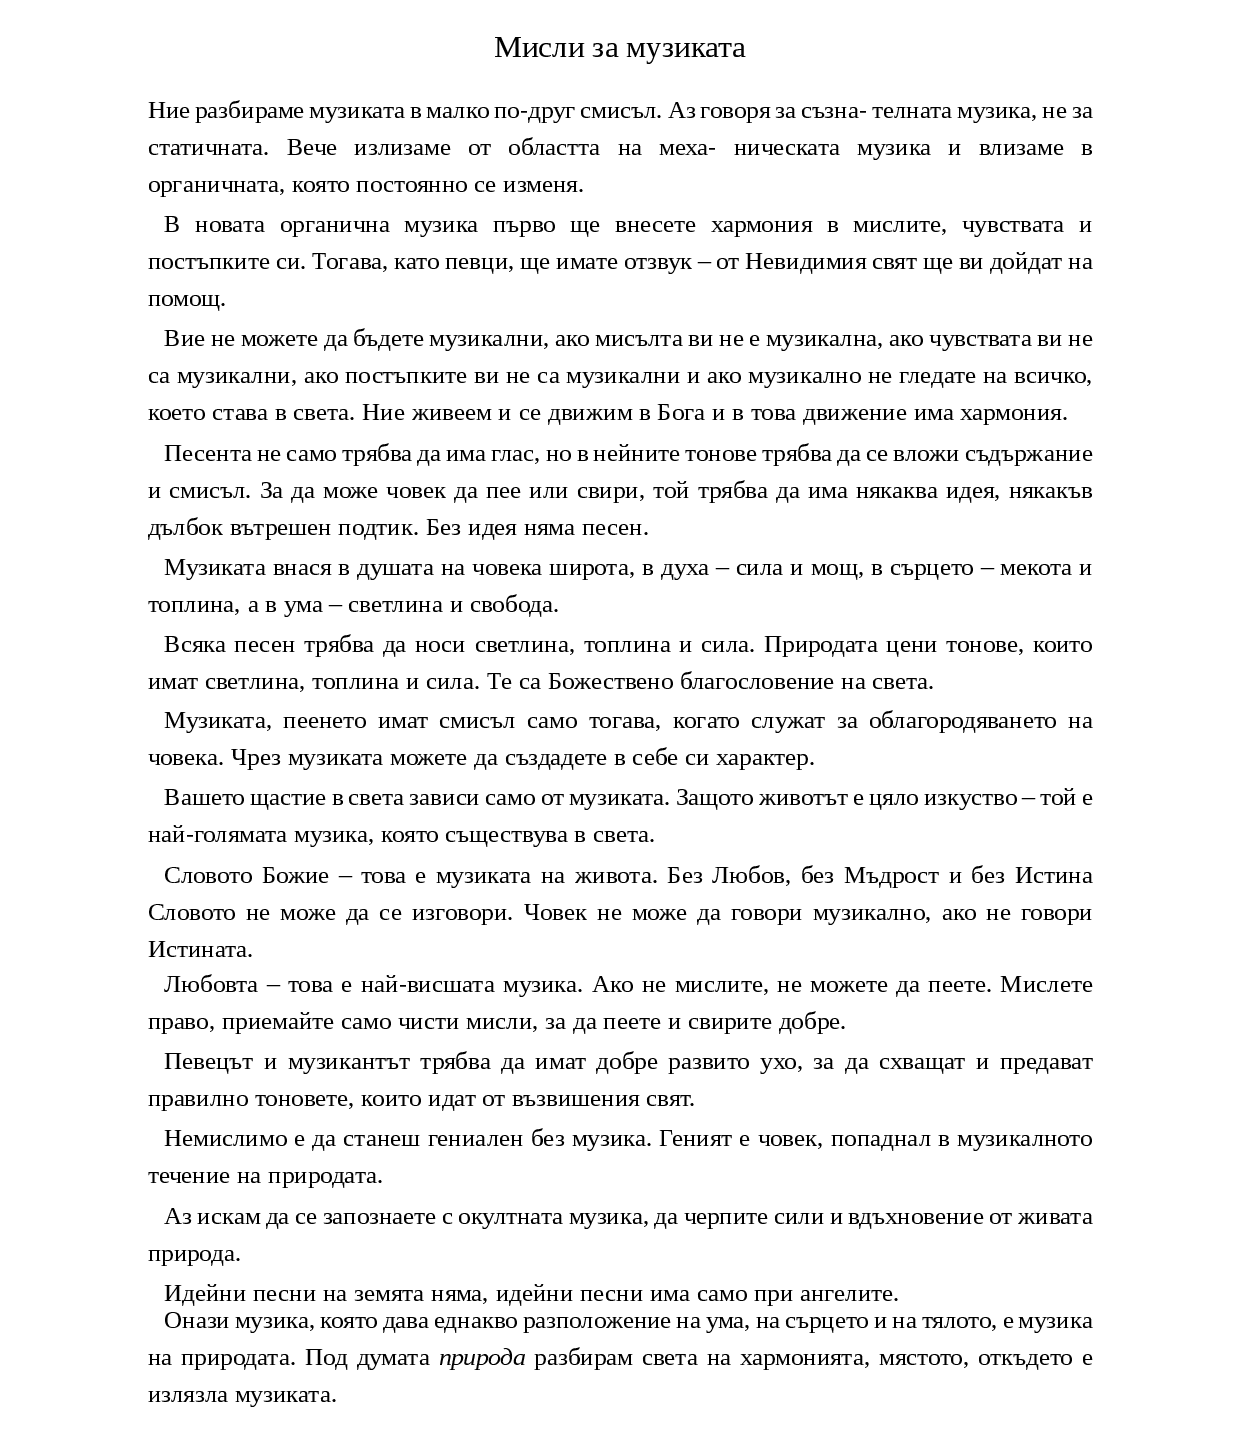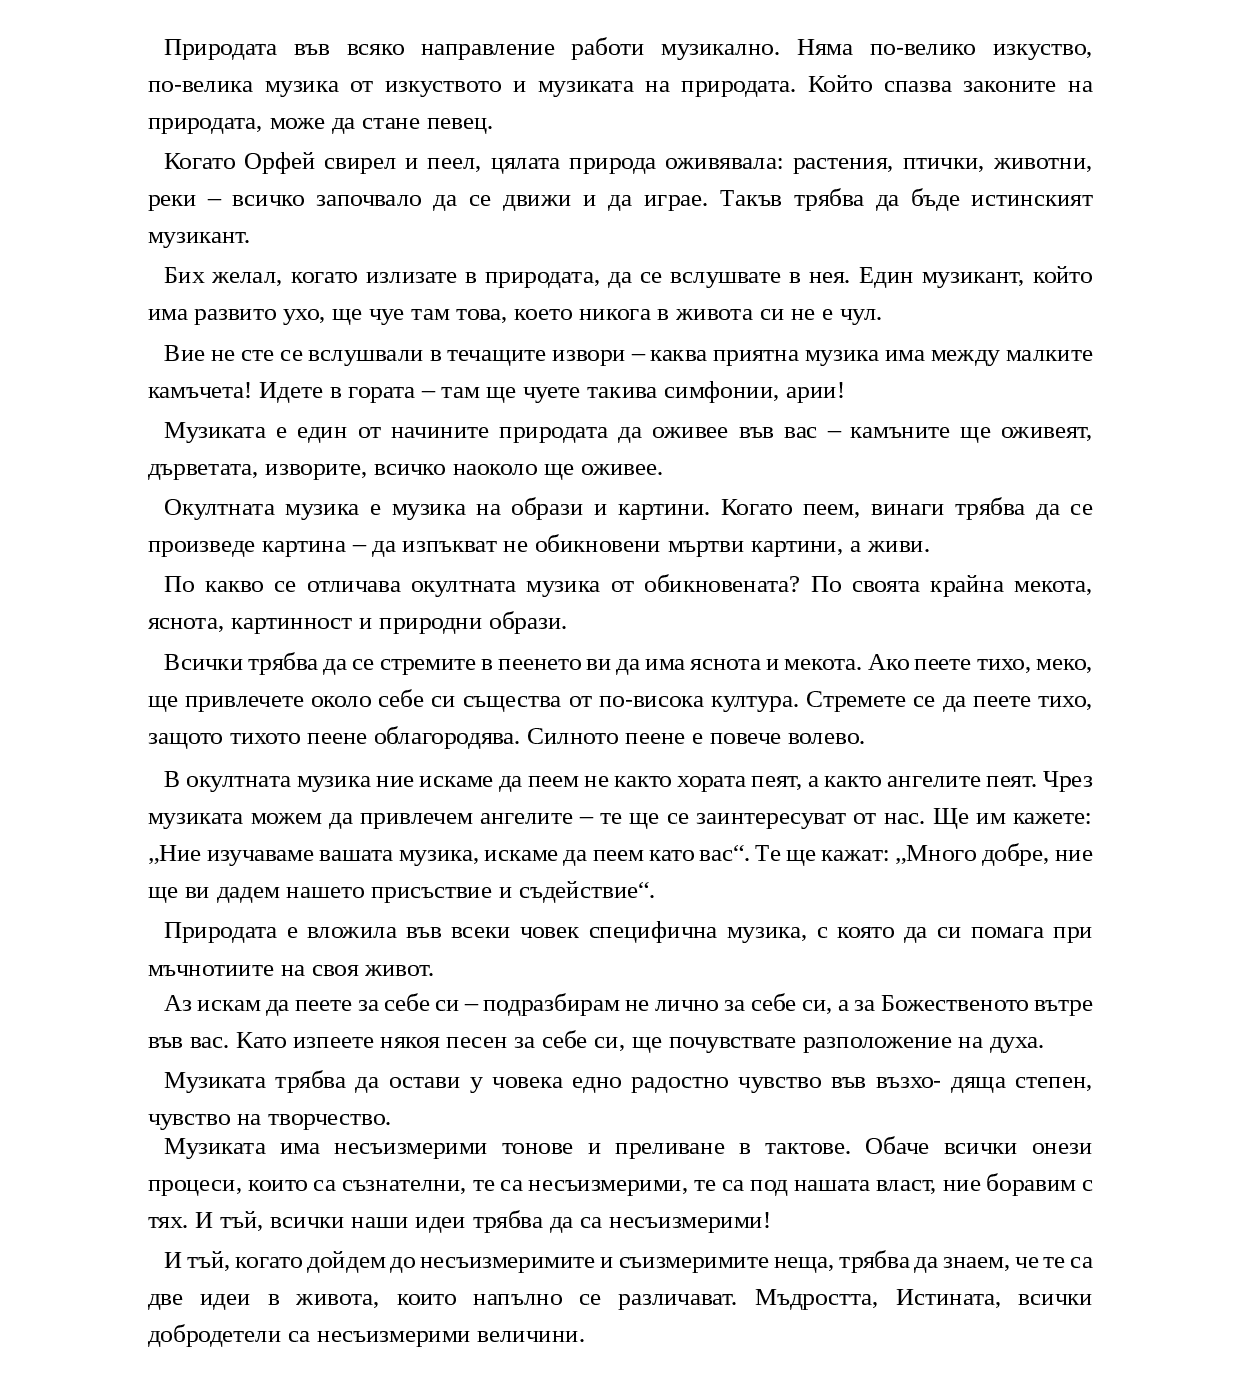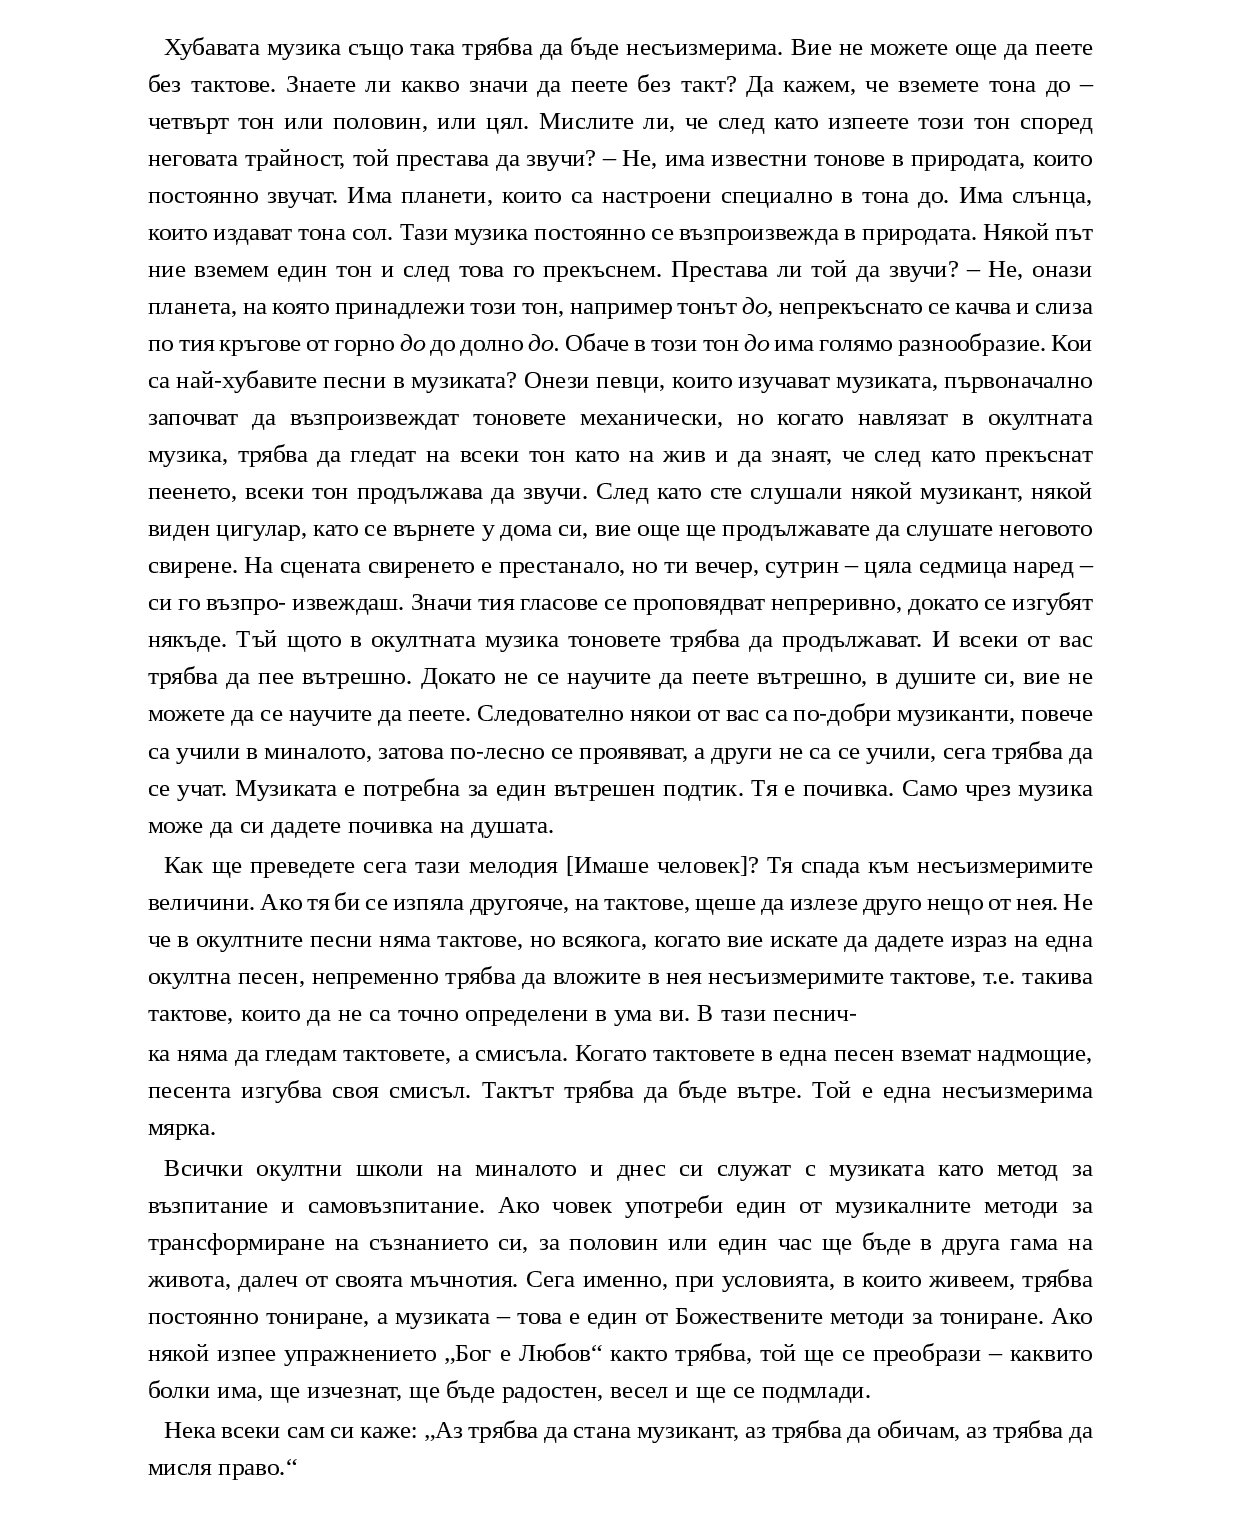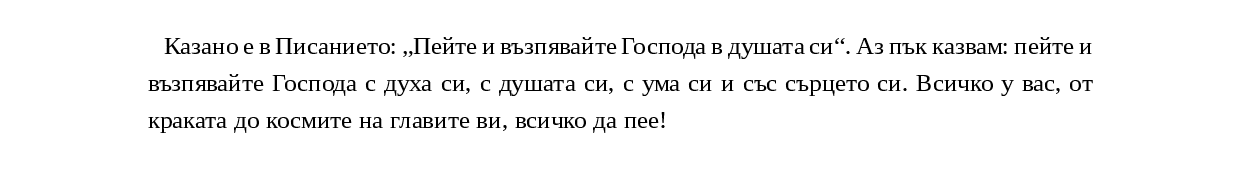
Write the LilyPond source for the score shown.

\version "2.24.4"

% include paper part and global functions
\include "include/globals.ily"

\bookpart {
  \paper {
    print-all-headers = ##t
    print-page-number = ##f
    print-first-page-number = ##f


    % put page numbers on the top and change the font style.
    oddHeaderMarkup = \markup
    \fill-line {
      ""
      \unless \on-first-page-of-part \fromproperty #'header:instrument
      \if \should-print-page-number \abs-fontsize #9 { \number \fromproperty #'page:page-number-string }
    }
    %% evenHeaderMarkup would inherit the value of
    %% oddHeaderMarkup if it were not defined here
    evenHeaderMarkup = \markup
    \fill-line {
      \if \should-print-page-number \abs-fontsize #9 { \number \fromproperty #'page:page-number-string }
      \unless \on-first-page-of-part \fromproperty #'header:instrument
      ""
    }

    oddFooterMarkup = \markup ""

    evenFooterMarkup = ""
    left-margin = 2.5\cm
    right-margin = 2.5\cm
    top-margin = 1.5\cm
    bottom-margin = 2.5\cm
    ragged-bottom = ##t % do not spread the staves to fill the whole vertical space
    top-markup-spacing.basic-distance = 8\mm % margin between page number and system for the first page
    top-system-spacing.basic-distance = 10\mm % margin between page number and system for the other pages

    % change distance between staves
    system-system-spacing =
    #'((basic-distance . 16)
       (minimum-distance . 6)
       (padding . 1)
       (stretchability . 12))
  }

  \header {
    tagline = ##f
  }


  \tocItem \markup "Мисли за музиката"
  \markup \abs-fontsize #15  { \fill-line {"Мисли за музиката"} }

  \markup \abs-fontsize #12 {
    \vspace #1.5 \override #'(baseline-skip . 3.4)
    \justify {

      Ние разбираме музиката в малко по-друг смисъл. Аз говоря за съзна- телната музика, не за статичната. Вече излизаме от областта на меха- ническата музика и влизаме в органичната, която постоянно се изменя.

    }
  }

  \markup \abs-fontsize #12 {
    \vspace #0.9  \override #'(baseline-skip . 3.4)
    \justify {
      \hspace #1.5
      В новата органична музика първо ще внесете хармония в мислите, чувствата и постъпките си. Тогава, като певци, ще имате отзвук – от Невидимия свят ще ви дойдат на помощ.

    }
  }

  \markup \abs-fontsize #12 {
    \vspace #0.9  \override #'(baseline-skip . 3.4)
    \justify {
      \hspace #1.5
      Вие не можете да бъдете музикални, ако мисълта ви не е музикална, ако чувствата ви не са музикални, ако постъпките ви не са музикални и ако музикално не гледате на всичко, което става в света. Ние живеем и се движим в Бога и в това движение има хармония.
    }
  }
  \markup \abs-fontsize #12 {
    \vspace #0.9  \override #'(baseline-skip . 3.4)
    \justify {
      \hspace #1.5

      Песента не само трябва да има глас, но в нейните тонове трябва да се вложи съдържание и смисъл. За да може човек да пее или свири, той трябва да има някаква идея, някакъв дълбок вътрешен подтик. Без идея няма песен.
    }
  }
  \markup \abs-fontsize #12 {
    \vspace #0.9  \override #'(baseline-skip . 3.4)
    \justify {
      \hspace #1.5

      Музиката внася в душата на човека широта, в духа – сила и мощ, в сърцето – мекота и топлина, а в ума – светлина и свобода.
    }
  }

  \markup \abs-fontsize #12 {
    \vspace #0.9  \override #'(baseline-skip . 3.4)
    \justify {
      \hspace #1.5
      Всяка песен трябва да носи светлина, топлина и сила. Природата цени тонове, които имат светлина, топлина и сила. Те са Божествено благословение на света.
    }
  }

  \markup \abs-fontsize #12 {
    \vspace #0.9  \override #'(baseline-skip . 3.4)
    \justify {
      \hspace #1.5

      Музиката, пеенето имат смисъл само тогава, когато служат за облагородяването на човека. Чрез музиката можете да създадете в себе си характер.
    }
  }
  \markup \abs-fontsize #12 {
    \vspace #0.9  \override #'(baseline-skip . 3.4)
    \justify {
      \hspace #1.5
      Вашето щастие в света зависи само от музиката. Защото животът е цяло изкуство – той е най-голямата музика, която съществува в света.
    }
  }

  \markup \abs-fontsize #12 {
    \vspace #0.9  \override #'(baseline-skip . 3.4)
    \justify {
      \hspace #1.5

      Словото Божие – това е музиката на живота. Без Любов, без Мъдрост и без Истина Словото не може да се изговори. Човек не може да говори музикално, ако не говори Истината.
    }
  }

  \markup \abs-fontsize #12 {
    \vspace #0.9  \override #'(baseline-skip . 3.4)
    \justify {
      \hspace #1.5
      Любовта – това е най-висшата музика. Ако не мислите, не можете да пеете. Мислете право, приемайте само чисти мисли, за да пеете и свирите добре.
    }
  }

  \markup \abs-fontsize #12 {
    \vspace #0.9  \override #'(baseline-skip . 3.4)
    \justify {
      \hspace #1.5

      Певецът и музикантът трябва да имат добре развито ухо, за да схващат и предават правилно тоновете, които идат от възвишения свят.

    }
  }

  \markup \abs-fontsize #12 {
    \vspace #0.9  \override #'(baseline-skip . 3.4)
    \justify {
      \hspace #1.5

      Немислимо е да станеш гениален без музика. Геният е човек, попаднал в музикалното течение на природата.
    }
  }

  \markup \abs-fontsize #12 {
    \vspace #0.9  \override #'(baseline-skip . 3.4)
    \justify {
      \hspace #1.5

      Аз искам да се запознаете с окултната музика, да черпите сили и вдъхновение от живата природа.
    }
  }
  \markup \abs-fontsize #12 {
    \vspace #0.9  \override #'(baseline-skip . 3.4)
    \justify {
      \hspace #1.5

      Идейни песни на земята няма, идейни песни има само при ангелите.

    }
  }

  \markup \abs-fontsize #12 {
    \override #'(baseline-skip . 3.4)
    \justify {
      \hspace #1.5

      Онази музика, която дава еднакво разположение на ума, на сърцето и на тялото, е музика на природата. Под думата \italic"природа" разбирам света на хармонията, мястото, откъдето е излязла музиката.

    }
  }
  \markup \abs-fontsize #12 {
    \vspace #0.9  \override #'(baseline-skip . 3.4)
    \justify {
      \hspace #1.5
      Природата във всяко направление работи музикално. Няма по-велико изкуство, по-велика музика от изкуството и музиката на природата. Който спазва законите на природата, може да стане певец.
    }
  }

  \markup \abs-fontsize #12 {
    \vspace #0.9  \override #'(baseline-skip . 3.4)
    \justify {
      \hspace #1.5
      Когато Орфей свирел и пеел, цялата природа оживявала: растения, птички, животни, реки – всичко започвало да се движи и да играе. Такъв трябва да бъде истинският музикант.

    }
  }
  \markup \abs-fontsize #12 {
    \vspace #0.9  \override #'(baseline-skip . 3.4)
    \justify {
      \hspace #1.5
      Бих желал, когато излизате в природата, да се вслушвате в нея. Един музикант, който има развито ухо, ще чуе там това, което никога в живота си не е чул.

    }
  }

  \markup \abs-fontsize #12 {
    \vspace #0.9  \override #'(baseline-skip . 3.4)
    \justify {
      \hspace #1.5
      Вие не сте се вслушвали в течащите извори – каква приятна музика има между малките камъчета! Идете в гората – там ще чуете такива симфонии, арии!

    }
  }
  \markup \abs-fontsize #12 {
    \vspace #0.9  \override #'(baseline-skip . 3.4)
    \justify {
      \hspace #1.5
      Музиката е един от начините природата да оживее във вас – камъните ще оживеят, дърветата, изворите, всичко наоколо ще оживее.

    }
  }


  \markup \abs-fontsize #12 {
    \vspace #0.9  \override #'(baseline-skip . 3.4)
    \justify {
      \hspace #1.5
      Окултната музика е музика на образи и картини. Когато пеем, винаги трябва да се произведе картина – да изпъкват не обикновени мъртви картини, а живи.

    }
  }

  \markup \abs-fontsize #12 {
    \vspace #0.9  \override #'(baseline-skip . 3.4)
    \justify {
      \hspace #1.5
      По какво се отличава окултната музика от обикновената? По своята крайна мекота, яснота, картинност и природни образи.
    }
  }

  \markup \abs-fontsize #12 {
    \vspace #0.9  \override #'(baseline-skip . 3.4)
    \justify {
      \hspace #1.5
      Всички трябва да се стремите в пеенето ви да има яснота и мекота. Ако пеете тихо, меко, ще привлечете около себе си същества от по-висока култура. Стремете се да пеете тихо, защото тихото пеене облагородява. Силното пеене е повече волево.
    }
  }



  \markup \abs-fontsize #12 {
    \vspace #1  \override #'(baseline-skip . 3.4)
    \justify {
      \hspace #1.5
      В окултната музика ние искаме да пеем не както хората пеят, а както ангелите пеят. Чрез музиката можем да привлечем ангелите – те ще се заинтересуват от нас. Ще им кажете: „Ние изучаваме вашата музика, искаме да пеем като вас“. Те ще кажат: „Много добре, ние ще ви дадем нашето присъствие и съдействие“.

    }
  }

  \markup \abs-fontsize #12 {
    \vspace #0.9  \override #'(baseline-skip . 3.4)
    \justify {
      \hspace #1.5

      Природата е вложила във всеки човек специфична музика, с която да си помага при мъчнотиите на своя живот.
    }
  }


  \markup \abs-fontsize #12 {
    \vspace #0.9  \override #'(baseline-skip . 3.4)
    \justify {
      \hspace #1.5
      Аз искам да пеете за себе си – подразбирам не лично за себе си, а за Божественото вътре във вас. Като изпеете някоя песен за себе си, ще почувствате разположение на духа.

    }
  }

  \markup \abs-fontsize #12 {
    \vspace #0.9  \override #'(baseline-skip . 3.4)
    \justify {
      \hspace #1.5

      Музиката трябва да остави у човека едно радостно чувство във възхо- дяща степен, чувство на творчество.

    }
  }
  \markup \abs-fontsize #12 {
    \override #'(baseline-skip . 3.4)
    \justify {
      \hspace #1.5
      Музиката има несъизмерими тонове и преливане в тактове. Обаче всички онези процеси, които са съзнателни, те са несъизмерими, те са под нашата власт, ние боравим с тях. И тъй, всички наши идеи трябва да са несъизмерими!
    }
  }

  \markup \abs-fontsize #12 {
    \vspace #0.9  \override #'(baseline-skip . 3.4)
    \justify {
      \hspace #1.5
      И тъй, когато дойдем до несъизмеримите и съизмеримите неща, трябва да знаем, че те са две идеи в живота, които напълно се различават. Мъдростта, Истината, всички добродетели са несъизмерими величини.
    }
  }

  \markup \abs-fontsize #12 {
    \vspace #0.9  \override #'(baseline-skip . 3.4)
    \justify {
      \hspace #1.5
      Хубавата музика също така трябва да бъде несъизмерима. Вие не можете още да пеете без тактове. Знаете ли какво значи да пеете без такт? Да кажем, че вземете тона до – четвърт тон или половин, или цял. Мислите ли, че след като изпеете този тон според неговата трайност, той престава да звучи? – Не, има известни тонове в природата, които постоянно звучат. Има планети, които са настроени специално в тона до. Има слънца, които издават тона сол. Тази музика постоянно се възпроизвежда в природата. Някой път ние вземем един тон и след това го прекъснем. Престава ли той да звучи? – Не, онази планета, на която принадлежи този тон, например тонът \italic"до," непрекъснато се качва и слиза по тия кръгове от горно \italic"до" до долно \italic"до." Обаче в този тон \italic"до" има голямо разнообразие. Кои са най-хубавите песни в музиката? Онези певци, които изучават музиката, първоначално започват да възпроизвеждат тоновете механически, но когато навлязат в окултната музика, трябва да гледат на всеки тон като на жив и да знаят, че след като прекъснат пеенето, всеки тон продължава да звучи. След като сте слушали някой музикант, някой виден цигулар, като се върнете у дома си, вие още ще продължавате да слушате неговото свирене. На сцената свиренето е престанало, но ти вечер, сутрин – цяла седмица наред – си го възпро- извеждаш. Значи тия гласове се проповядват непреривно, докато се изгубят някъде. Тъй щото в окултната музика тоновете трябва да продължават. И всеки от вас трябва да пее вътрешно. Докато не се научите да пеете вътрешно, в душите си, вие не можете да се научите да пеете. Следователно някои от вас са по-добри музиканти, повече са учили в миналото, затова по-лесно се проявяват, а други не са се учили, сега трябва да се учат. Музиката е потребна за един вътрешен подтик. Тя е почивка. Само чрез музика може да си дадете почивка на душата.

    }
  }

  \markup \abs-fontsize #12 {
    \vspace #0.9  \override #'(baseline-skip . 3.4)
    \justify {
      \hspace #1.5

      Как ще преведете сега тази мелодия [Имаше человек]? Тя спада към несъизмеримите величини. Ако тя би се изпяла другояче, на тактове, щеше да излезе друго нещо от нея. Не че в окултните песни няма тактове, но всякога, когато вие искате да дадете израз на една окултна песен, непременно трябва да вложите в нея несъизмеримите тактове, т.е. такива тактове, които да не са точно определени в ума ви. В тази песнич-
    }
  }

  \markup \abs-fontsize #12 {
    \vspace #0.9  \override #'(baseline-skip . 3.4)
    \justify {

      ка няма да гледам тактовете, а смисъла. Когато тактовете в една песен вземат надмощие, песента изгубва своя смисъл. Тактът трябва да бъде вътре. Той е една несъизмерима мярка.

    }
  }

  \markup \abs-fontsize #12 {
    \vspace #0.9 \override #'(baseline-skip . 3.4)
    \justify {
      \hspace #1.5
      Всички окултни школи на миналото и днес си служат с музиката като метод за възпитание и самовъзпитание. Ако човек употреби един от музикалните методи за трансформиране на съзнанието си, за половин или един час ще бъде в друга гама на живота, далеч от своята мъчнотия. Сега именно, при условията, в които живеем, трябва постоянно тониране,  а музиката – това е един от Божествените методи за тониране. Ако някой изпее упражнението „Бог е Любов“ както трябва, той ще се преобрази – каквито болки има, ще изчезнат, ще бъде радостен, весел и ще се подмлади.

    }
  }

  \markup \abs-fontsize #12 {
    \vspace #0.9  \override #'(baseline-skip . 3.4)
    \justify {
      \hspace #1.5
      Нека всеки сам си каже: „Аз трябва да стана музикант, аз трябва да обичам, аз трябва да мисля право.“

    }
  }


  \markup \abs-fontsize #12 {
    \vspace #0.9  \override #'(baseline-skip . 3.4)
    \justify {
      \hspace #1.5

      Казано е в Писанието: „Пейте и възпявайте Господа в душата си“. Аз пък казвам: пейте и възпявайте Господа с духа си, с душата си, с ума си и със сърцето си. Всичко у вас, от краката до космите на главите ви, всичко да пее!

    }
  }

}